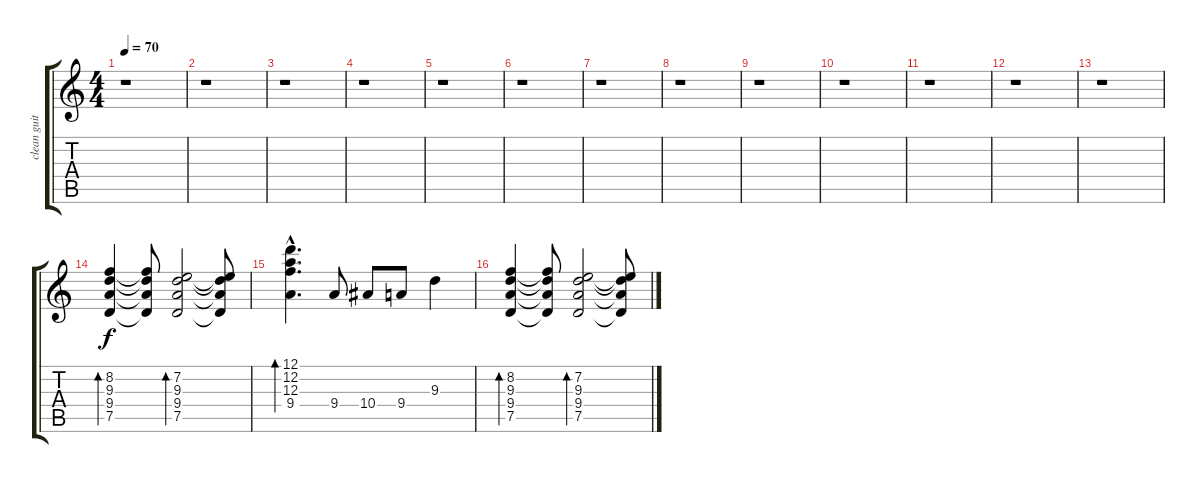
\track ("clean guitar1" "clean guit") {instrument electricguitarclean}
\staff {score tabs}
\tuning (D4 A3 F3 C3 G2 D2) {hide}
\ts (4 4)
\tempo 70
\clef g2
\ks c
r.1{dy f instrument electricguitarclean} |
r.1 |
r.1 |
r.1 |
r.1 |
r.1 |
r.1 |
r.1 |
r.1 |
r.1 |
r.1 |
r.1 |
r.1 |
(8.2 9.3 9.4 7.5).4{bd 120} (8.2{t} 9.3{t} 9.4{t} 7.5{t}).8 (7.2 9.3 9.4 7.5).2{bd 120} (7.2{t} 9.3{t} 9.4{t} 7.5{t}).8 |
(12.1{hac} 12.2{hac} 12.3{hac} 9.4{hac}).4{d bd 120} 9.4.8 10.4.8 9.4.8 9.3.4 |
(8.2 9.3 9.4 7.5).4{bd 120} (8.2{t} 9.3{t} 9.4{t} 7.5{t}).8 (7.2 9.3 9.4 7.5).2{bd 120} (7.2{t} 9.3{t} 9.4{t} 7.5{t}).8
